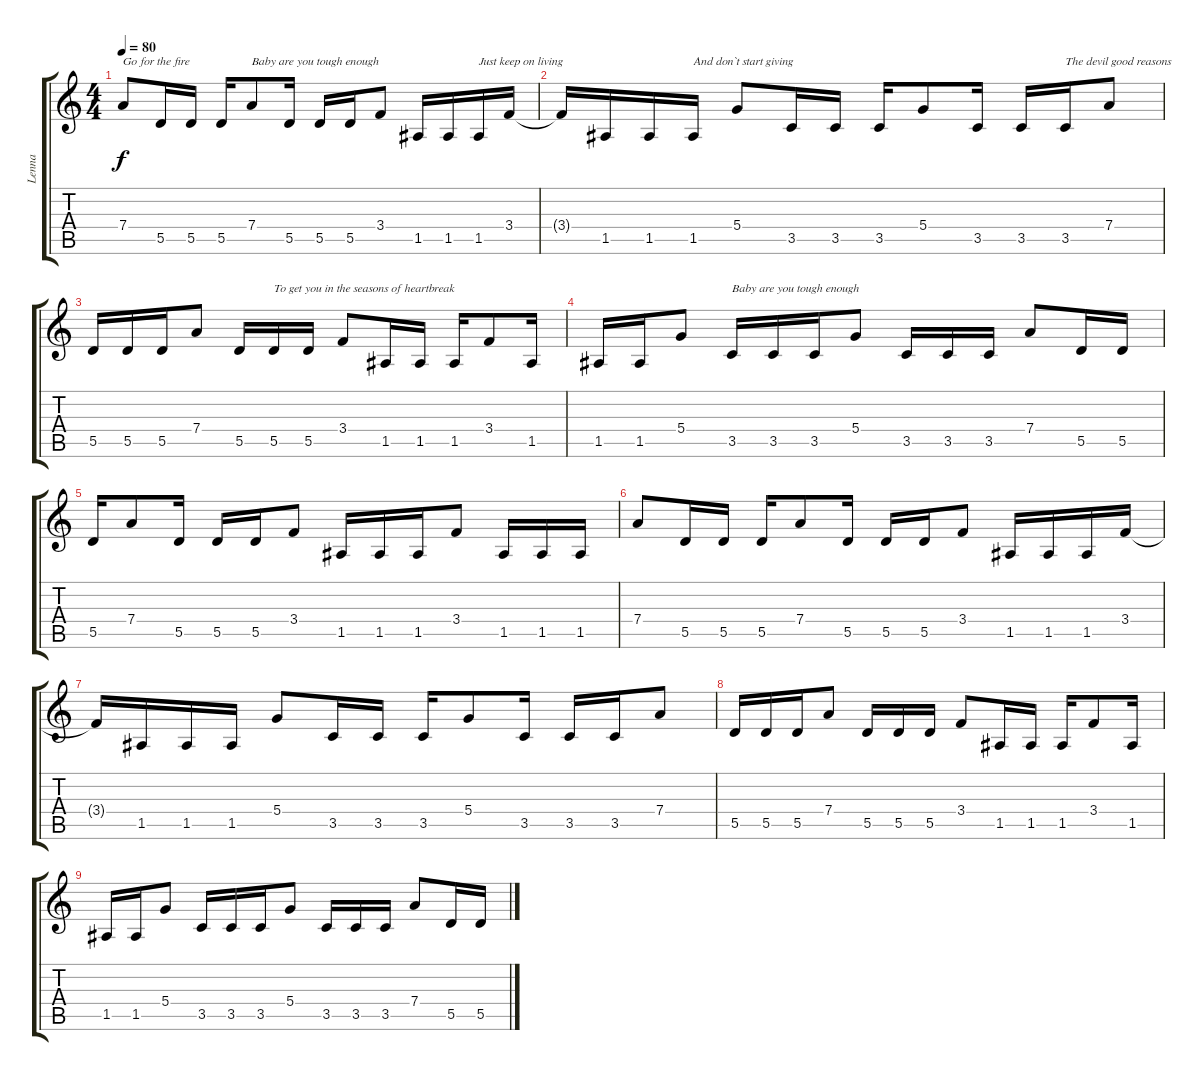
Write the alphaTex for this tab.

\track ("Lenna" "Lenna") {instrument distortionguitar}
\staff {score tabs}
\tuning (E4 B3 G3 D3 A2 E2) {hide}
\ts (4 4)
\tempo 80
\clef g2
\ks c
7.4.8{txt "Go for the fire " dy f} 5.5.16 5.5.16 5.5.16 7.4.8{txt "Baby are you tough enough "} 5.5.16 5.5.16 5.5.16 3.4.8 1.5.16 1.5.16 1.5.16{txt "Just keep on living "} 3.4.16 |
3.4{t}.16 1.5.16 1.5.16 1.5.16{txt "And don`t start giving "} 5.4.8 3.5.16 3.5.16 3.5.16 5.4.8 3.5.16 3.5.16 3.5.16{txt "The devil good reasons "} 7.4.8 |
5.5.16 5.5.16 5.5.16 7.4.8 5.5.16 5.5.16{txt "To get you in the seasons of heartbreak "} 5.5.16 3.4.8 1.5.16 1.5.16 1.5.16 3.4.8 1.5.16 |
1.5.16 1.5.16 5.4.8 3.5.16{txt "Baby are you tough enough "} 3.5.16 3.5.16 5.4.8 3.5.16 3.5.16 3.5.16 7.4.8 5.5.16 5.5.16 |
5.5.16 7.4.8 5.5.16 5.5.16 5.5.16 3.4.8 1.5.16 1.5.16 1.5.16 3.4.8 1.5.16 1.5.16 1.5.16 |
7.4.8 5.5.16 5.5.16 5.5.16 7.4.8 5.5.16 5.5.16 5.5.16 3.4.8 1.5.16 1.5.16 1.5.16 3.4.16 |
3.4{t}.16 1.5.16 1.5.16 1.5.16 5.4.8 3.5.16 3.5.16 3.5.16 5.4.8 3.5.16 3.5.16 3.5.16 7.4.8 |
5.5.16 5.5.16 5.5.16 7.4.8 5.5.16 5.5.16 5.5.16 3.4.8 1.5.16 1.5.16 1.5.16 3.4.8 1.5.16 |
1.5.16 1.5.16 5.4.8 3.5.16 3.5.16 3.5.16 5.4.8 3.5.16 3.5.16 3.5.16 7.4.8 5.5.16 5.5.16
